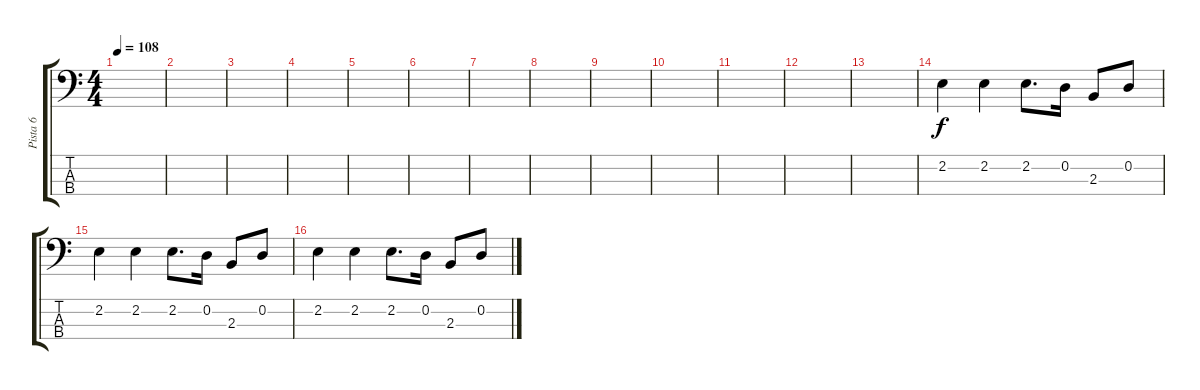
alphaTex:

\track ("Pista 6" "Pista 6") {instrument electricbasspick}
\staff {score tabs}
\tuning (G2 D2 A1 E1) {hide}
\ts (4 4)
\tempo 108
\clef f4
\ks c
|
|
|
|
|
|
|
|
|
|
|
|
|
2.2.4 2.2.4 2.2.8{d} 0.2.16 2.3.8 0.2.8 |
2.2.4 2.2.4 2.2.8{d} 0.2.16 2.3.8 0.2.8 |
2.2.4 2.2.4 2.2.8{d} 0.2.16 2.3.8 0.2.8
